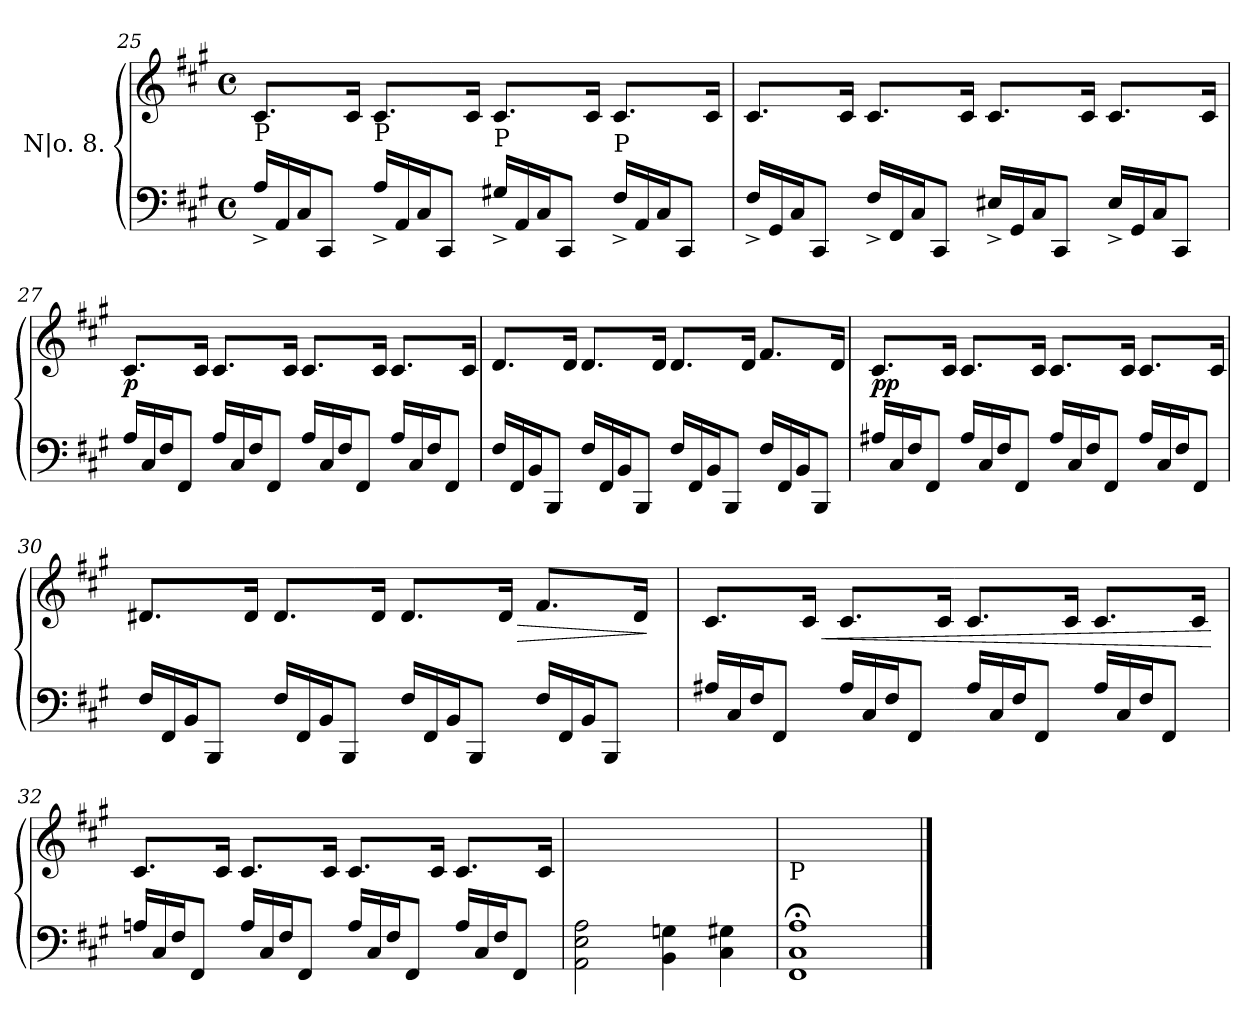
**kern	**kern	**dynam
*part1	*part1	*part1
*staff2	*staff1	*staff1/2
*I"N|o. 8.	*	*
*clefF4	*clefG2	*
*k[f#c#g#]	*k[f#c#g#]	*
*f#:	*f#:	*
*M4/4	*M4/4	*
*met(c)	*met(c)	*
*Xtuplet	*	*
=25	=25	=25
!LO:TX:a:t=P	!	!
24A^/LL	8.c#/L	.
24AA/	.	.
24C#/J	.	.
8CC#/J	.	.
.	16c#/Jk	.
!LO:TX:a:t=P	!	!
24A^/LL	8.c#/L	.
24AA/	.	.
24C#/J	.	.
8CC#/J	.	.
.	16c#/Jk	.
!LO:TX:a:t=P	!	!
24G#X^/LL	8.c#/L	.
24AA/	.	.
24C#/J	.	.
8CC#/J	.	.
.	16c#/Jk	.
!LO:TX:a:t=P	!	!
24F#^/LL	8.c#/L	.
24AA/	.	.
24C#/J	.	.
8CC#/J	.	.
.	16c#/Jk	.
!!LO:LB:g=z
=26	=26	=26
24F#^/LL	8.c#/L	.
24GG#/	.	.
24C#/J	.	.
8CC#/J	.	.
.	16c#/Jk	.
24F#^/LL	8.c#/L	.
24FF#/	.	.
24C#/J	.	.
8CC#/J	.	.
.	16c#/Jk	.
24E#X^/LL	8.c#/L	.
24GG#/	.	.
24C#/J	.	.
8CC#/J	.	.
.	16c#/Jk	.
24E#^/LL	8.c#/L	.
24GG#/	.	.
24C#/J	.	.
8CC#/J	.	.
.	16c#/Jk	.
=27	=27	=27
!	!	!LO:DY:b
24A/LL	8.c#/L	p
24C#/	.	.
24F#/J	.	.
8FF#/J	.	.
.	16c#/Jk	.
24A/LL	8.c#/L	.
24C#/	.	.
24F#/J	.	.
8FF#/J	.	.
.	16c#/Jk	.
24A/LL	8.c#/L	.
24C#/	.	.
24F#/J	.	.
8FF#/J	.	.
.	16c#/Jk	.
24A/LL	8.c#/L	.
24C#/	.	.
24F#/J	.	.
8FF#/J	.	.
.	16c#/Jk	.
!!LO:PB:g=z
=28	=28	=28
24F#/LL	8.d/L	.
24FF#/	.	.
24BB/J	.	.
8BBB/J	.	.
.	16d/Jk	.
24F#/LL	8.d/L	.
24FF#/	.	.
24BB/J	.	.
8BBB/J	.	.
.	16d/Jk	.
24F#/LL	8.d/L	.
24FF#/	.	.
24BB/J	.	.
8BBB/J	.	.
.	16d/Jk	.
24F#/LL	8.f#/L	.
24FF#/	.	.
24BB/J	.	.
8BBB/J	.	.
.	16d/Jk	.
=29	=29	=29
!	!	!LO:DY:b
24A#X/LL	8.c#/L	pp
24C#/	.	.
24F#/J	.	.
8FF#/J	.	.
.	16c#/Jk	.
24A#/LL	8.c#/L	.
24C#/	.	.
24F#/J	.	.
8FF#/J	.	.
.	16c#/Jk	.
24A#/LL	8.c#/L	.
24C#/	.	.
24F#/J	.	.
8FF#/J	.	.
.	16c#/Jk	.
24A#/LL	8.c#/L	.
24C#/	.	.
24F#/J	.	.
8FF#/J	.	.
.	16c#/Jk	.
!!LO:LB:g=z
=30	=30	=30
*	*^	*
*	*	*^	*
*	*	*	*^	*
24F#/LL	8.d#X/L	8ryy	2ryy	2ryy	.
24FF#/	.	.	.	.	.
24BB/J	.	.	.	.	.
8BBB/J	.	32ryy	.	.	.
.	.	32ryy	.	.	.
.	16d#/Jk	16ryy	.	.	.
24F#/LL	8.d#/L	4ryy	.	.	.
24FF#/	.	.	.	.	.
24BB/J	.	.	.	.	.
8BBB/J	.	.	.	.	.
.	16d#/Jk	.	.	.	.
24F#/LL	8.d#/L	4ryy	8ryy	4ryy	.
24FF#/	.	.	.	.	.
24BB/J	.	.	.	.	.
8BBB/J	.	.	16ryy	.	.
.	16d#/Jk	.	32ryy	.	.
!	!	!	!	!	!LO:HP:b
.	.	.	32ryy	.	>
24F#/LL	8.f#/L	4ryy	4ryy	8ryy	.
24FF#/	.	.	.	.	.
24BB/J	.	.	.	.	.
8BBB/J	.	.	.	16ryy	.
.	16d#/Jk	.	.	64ryy	.
.	.	.	.	64ryy	]
.	.	.	.	32ryy	.
*	*	*	*v	*v	*
=31	=31	=31	=31	=31
24A#X/LL	8.c#/L	8ryy	2ryy	.
24C#/	.	.	.	.
24F#/J	.	.	.	.
8FF#/J	.	16ryy	.	.
.	16c#/Jk	32ryy	.	.
!	!	!	!	!LO:HP:b
.	.	32ryy	.	<
24A#/LL	8.c#/L	4ryy	.	.
24C#/	.	.	.	.
24F#/J	.	.	.	.
8FF#/J	.	.	.	.
.	16c#/Jk	.	.	.
24A#/LL	8.c#/L	4ryy	4ryy	.
24C#/	.	.	.	.
24F#/J	.	.	.	.
8FF#/J	.	.	.	.
.	16c#/Jk	.	.	.
24A#/LL	8.c#/L	4ryy	8ryy	.
24C#/	.	.	.	.
24F#/J	.	.	.	.
8FF#/J	.	.	16ryy	.
.	16c#/Jk	.	32ryy	.
.	.	.	32ryy	[
*	*v	*v	*v	*
!!LO:LB:g=z
=32	=32	=32
24An/LL	8.c#/L	.
24C#/	.	.
24F#/J	.	.
8FF#/J	.	.
.	16c#/Jk	.
24A/LL	8.c#/L	.
24C#/	.	.
24F#/J	.	.
8FF#/J	.	.
.	16c#/Jk	.
24A/LL	8.c#/L	.
24C#/	.	.
24F#/J	.	.
8FF#/J	.	.
.	16c#/Jk	.
24A/LL	8.c#/L	.
24C#/	.	.
24F#/J	.	.
8FF#/J	.	.
.	16c#/Jk	.
=33	=33	=33
2AA\ 2E\ 2A\	1ryy	.
4BB\ 4Gn\	.	.
4C#\ 4G#X\	.	.
=34	=34	=34
!	!LO:TX:b:t=P	!
1FF#;< 1C#;< 1A;<	1ryy	.
==	==	==
*-	*-	*-
